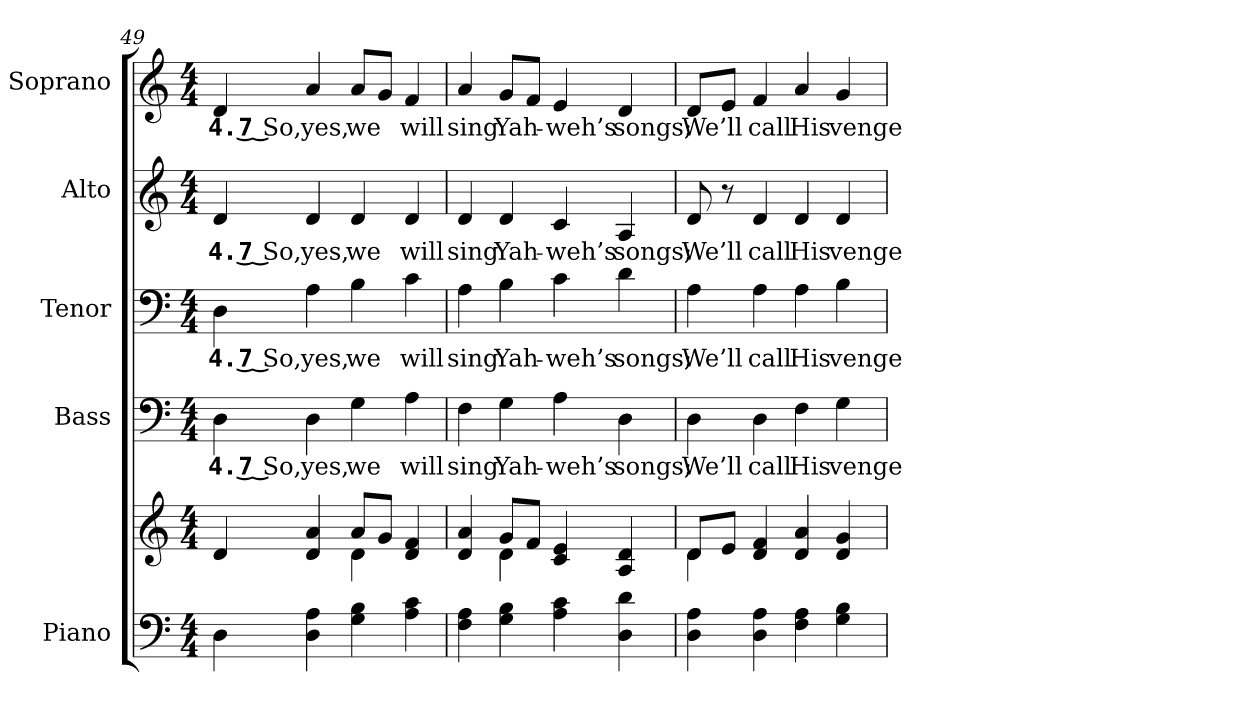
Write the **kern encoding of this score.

**kern	**kern	**kern	**text	**kern	**text	**kern	**text	**kern	**text
*part5	*part5	*part4	*part4	*part3	*part3	*part2	*part2	*part1	*part1
*staff6	*staff5	*staff4	*staff4	*staff3	*staff3	*staff2	*staff2	*staff1	*staff1
*I"Piano	*	*I"Bass	*	*I"Tenor	*	*I"Alto	*	*I"Soprano	*
*I'Pno.	*	*I'B.	*	*I'T.	*	*I'A.	*	*I'S.	*
!!LO:PB:g=z
*clefF4	*clefG2	*clefF4	*	*clefF4	*	*clefG2	*	*clefG2	*
*k[]	*k[]	*k[]	*	*k[]	*	*k[]	*	*k[]	*
*C:	*C:	*C:	*	*C:	*	*C:	*	*C:	*
*M4/4	*M4/4	*M4/4	*	*M4/4	*	*M4/4	*	*M4/4	*
=49	=49	=49	=49	=49	=49	=49	=49	=49	=49
*	*^	*	*	*	*	*	*	*	*
!	!	!	!	!LO:LY:b:color=#000000	!	!	!	!	!	!
!	!	!	!	!	!	!LO:LY:b:color=#000000	!	!	!	!
!	!	!	!	!	!	!	!	!LO:LY:b:color=#000000	!	!
!	!	!	!	!	!	!	!	!	!	!LO:LY:b:color=#000000
4Di\	4di/	2ryy	4Di\	4. 7 So,	4Di\	4. 7 So,	4di/	4. 7 So,	4di/	4. 7 So,
!	!	!	!	!LO:LY:b:color=#000000	!	!	!	!	!	!
!	!	!	!	!	!	!LO:LY:b:color=#000000	!	!	!	!
!	!	!	!	!	!	!	!	!LO:LY:b:color=#000000	!	!
!	!	!	!	!	!	!	!	!	!	!LO:LY:b:color=#000000
4Di\ 4Ai	4di/ 4ai	.	4Di\	yes,	4Ai\	yes,	4di/	yes,	4ai/	yes,
!	!	!	!	!LO:LY:b:color=#000000	!	!	!	!	!	!
!	!	!	!	!	!	!LO:LY:b:color=#000000	!	!	!	!
!	!	!	!	!	!	!	!	!LO:LY:b:color=#000000	!	!
!	!	!	!	!	!	!	!	!	!	!LO:LY:b:color=#000000
4Gi\ 4Bi	8ai/L	4di\	4Gi\	we	4Bi\	we	4di/	we	8ai/L	we
.	8gi/J	.	.	.	.	.	.	.	8gi/J	.
!	!	!	!	!LO:LY:b:color=#000000	!	!	!	!	!	!
!	!	!	!	!	!	!LO:LY:b:color=#000000	!	!	!	!
!	!	!	!	!	!	!	!	!LO:LY:b:color=#000000	!	!
!	!	!	!	!	!	!	!	!	!	!LO:LY:b:color=#000000
4Ai\ 4ci	4di/ 4fi	4ryy	4Ai\	will	4ci\	will	4di/	will	4fi/	will
=50	=50	=50	=50	=50	=50	=50	=50	=50	=50	=50
!	!	!	!	!LO:LY:b:color=#000000	!	!	!	!	!	!
!	!	!	!	!	!	!LO:LY:b:color=#000000	!	!	!	!
!	!	!	!	!	!	!	!	!LO:LY:b:color=#000000	!	!
!	!	!	!	!	!	!	!	!	!	!LO:LY:b:color=#000000
4Fi\ 4Ai	4di/ 4ai	4ryy	4Fi\	sing	4Ai\	sing	4di/	sing	4ai/	sing
!	!	!	!	!LO:LY:b:color=#000000	!	!	!	!	!	!
!	!	!	!	!	!	!LO:LY:b:color=#000000	!	!	!	!
!	!	!	!	!	!	!	!	!LO:LY:b:color=#000000	!	!
!	!	!	!	!	!	!	!	!	!	!LO:LY:b:color=#000000
4Gi\ 4Bi	8gi/L	4di\	4Gi\	Yah-	4Bi\	Yah-	4di/	Yah-	8gi/L	Yah-
.	8fi/J	.	.	.	.	.	.	.	8fi/J	.
!	!	!	!	!LO:LY:b:color=#000000	!	!	!	!	!	!
!	!	!	!	!	!	!LO:LY:b:color=#000000	!	!	!	!
!	!	!	!	!	!	!	!	!LO:LY:b:color=#000000	!	!
!	!	!	!	!	!	!	!	!	!	!LO:LY:b:color=#000000
4Ai\ 4ci	4ci/ 4ei	2ryy	4Ai\	-weh’s	4ci\	-weh’s	4ci/	-weh’s	4ei/	-weh’s
!	!	!	!	!LO:LY:b:color=#000000	!	!	!	!	!	!
!	!	!	!	!	!	!LO:LY:b:color=#000000	!	!	!	!
!	!	!	!	!	!	!	!	!LO:LY:b:color=#000000	!	!
!	!	!	!	!	!	!	!	!	!	!LO:LY:b:color=#000000
4Di\ 4di	4Ai/ 4di	.	4Di\	songs;	4di\	songs;	4Ai/	songs;	4di/	songs;
=51	=51	=51	=51	=51	=51	=51	=51	=51	=51	=51
!	!	!	!	!LO:LY:b:color=#000000	!	!	!	!	!	!
!	!	!	!	!	!	!LO:LY:b:color=#000000	!	!	!	!
!	!	!	!	!	!	!	!	!LO:LY:b:color=#000000	!	!
!	!	!	!	!	!	!	!	!	!	!LO:LY:b:color=#000000
4Di\ 4Ai	8di/L	4di\	4Di\	We’ll	4Ai\	We’ll	8di/	We’ll	8di/L	We’ll
.	8ei/J	.	.	.	.	.	8r	.	8ei/J	.
!	!	!	!	!LO:LY:b:color=#000000	!	!	!	!	!	!
!	!	!	!	!	!	!LO:LY:b:color=#000000	!	!	!	!
!	!	!	!	!	!	!	!	!LO:LY:b:color=#000000	!	!
!	!	!	!	!	!	!	!	!	!	!LO:LY:b:color=#000000
4Di\ 4Ai	4di/ 4fi	4ryy	4Di\	call	4Ai\	call	4di/	call	4fi/	call
!	!	!	!	!LO:LY:b:color=#000000	!	!	!	!	!	!
!	!	!	!	!	!	!LO:LY:b:color=#000000	!	!	!	!
!	!	!	!	!	!	!	!	!LO:LY:b:color=#000000	!	!
!	!	!	!	!	!	!	!	!	!	!LO:LY:b:color=#000000
4Fi\ 4Ai	4di/ 4ai	2ryy	4Fi\	His	4Ai\	His	4di/	His	4ai/	His
!	!	!	!	!LO:LY:b:color=#000000	!	!	!	!	!	!
!	!	!	!	!	!	!LO:LY:b:color=#000000	!	!	!	!
!	!	!	!	!	!	!	!	!LO:LY:b:color=#000000	!	!
!	!	!	!	!	!	!	!	!	!	!LO:LY:b:color=#000000
4Gi\ 4Bi	4di/ 4gi	.	4Gi\	venge	4Bi\	venge	4di/	venge	4gi/	venge
*	*v	*v	*	*	*	*	*	*	*	*
=	=	=	=	=	=	=	=	=	=
*-	*-	*-	*-	*-	*-	*-	*-	*-	*-
